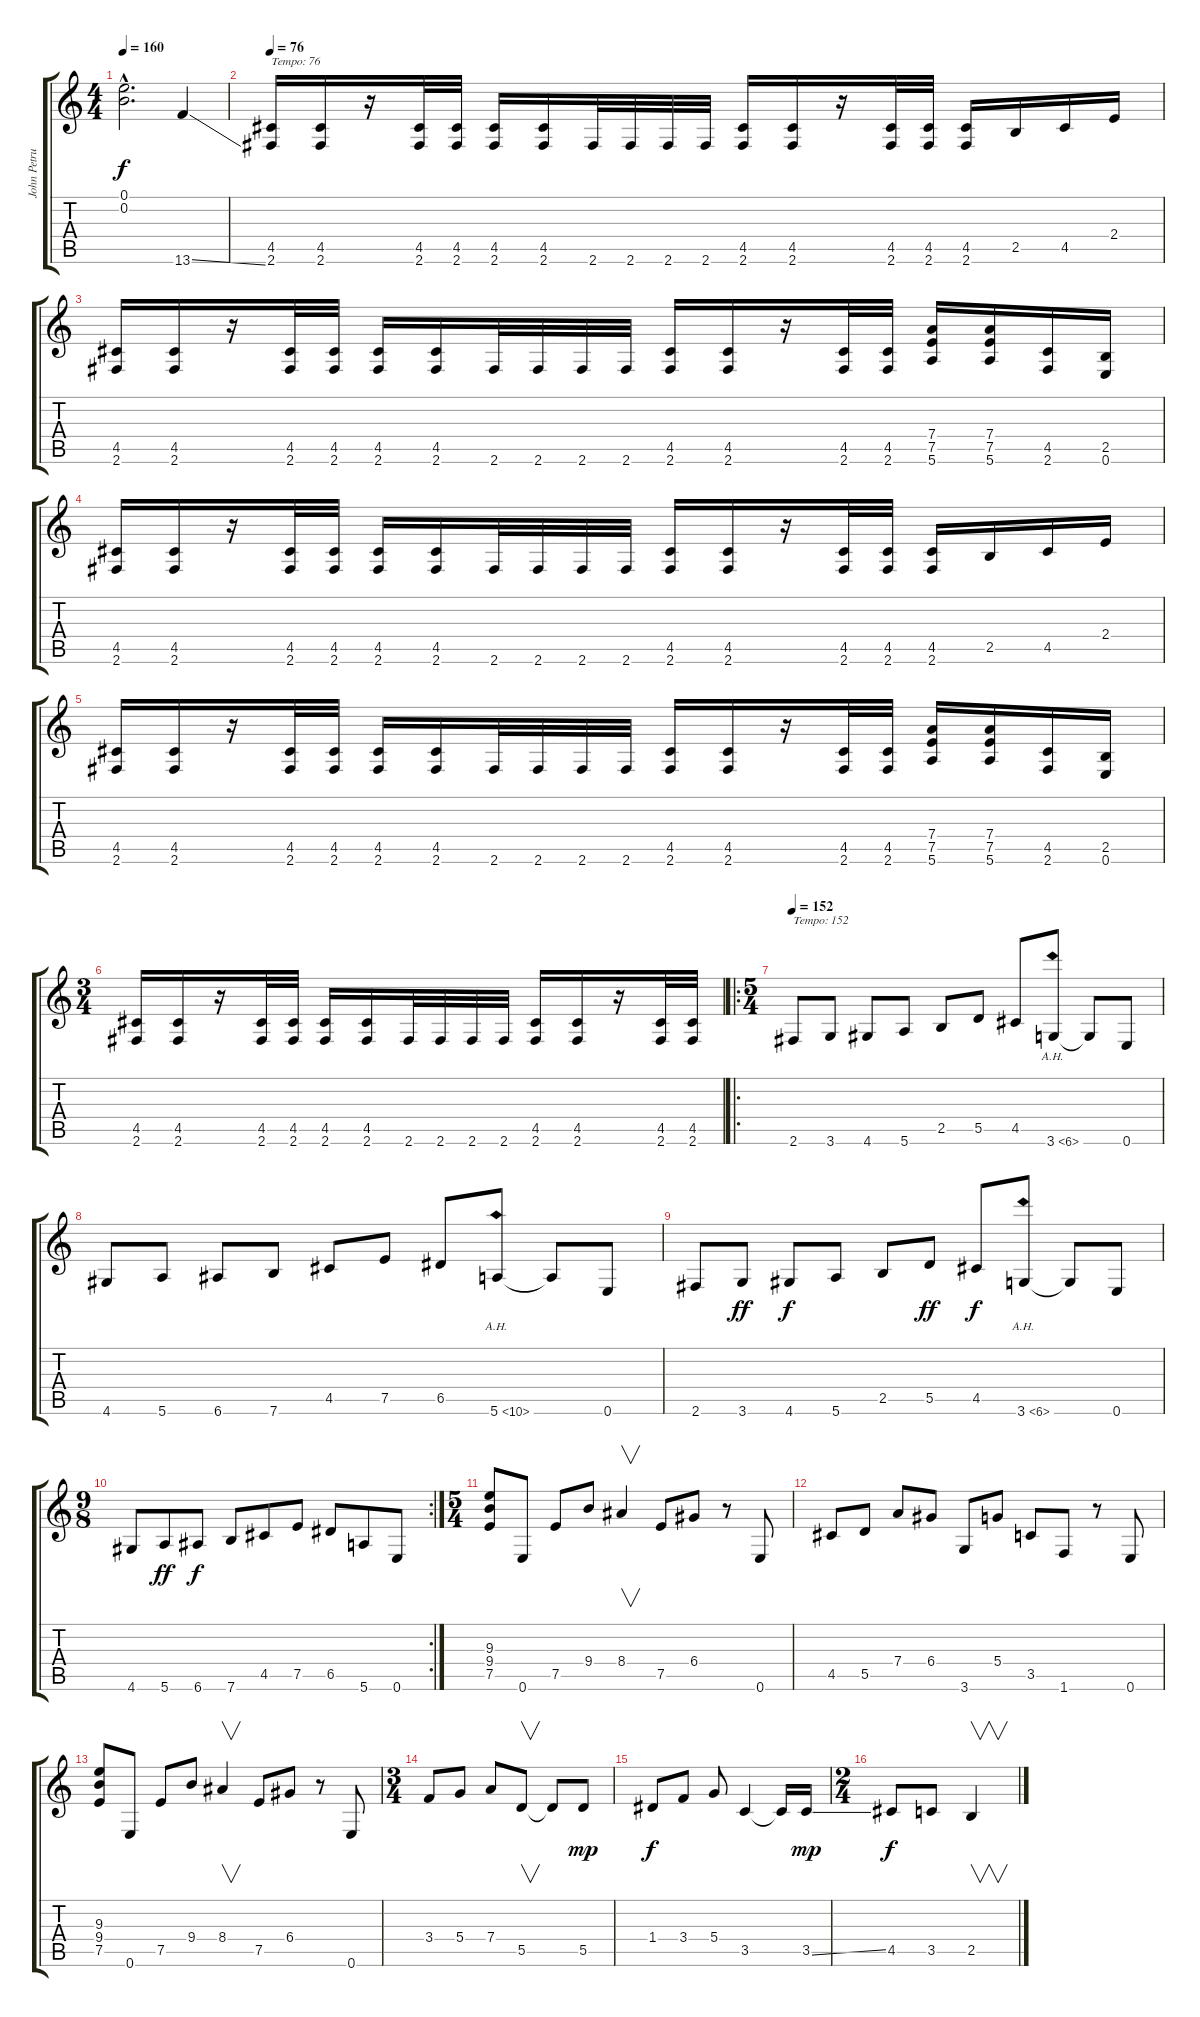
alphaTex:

\track ("John Petrucci - 6 Strings Guitar" "John Petru") {instrument distortionguitar}
\staff {score tabs}
\tuning (E4 B3 G3 D3 A2 E2) {hide}
\ts (4 4)
\tempo 160
\clef g2
\ks c
(0.1{hac t} 0.2{hac t}).2{d dy f} 13.6{ss}.4 |
\tempo 76
(4.5 2.6).16{txt "Tempo: 76"} (4.5 2.6).16 r.16 (4.5 2.6).32 (4.5 2.6).32 (4.5 2.6).16 (4.5 2.6).16 2.6.32 2.6.32 2.6.32 2.6.32 (4.5 2.6).16 (4.5 2.6).16 r.16 (4.5 2.6).32 (4.5 2.6).32 (4.5 2.6).16 2.5.16 4.5.16 2.4.16 |
(4.5 2.6).16 (4.5 2.6).16 r.16 (4.5 2.6).32 (4.5 2.6).32 (4.5 2.6).16 (4.5 2.6).16 2.6.32 2.6.32 2.6.32 2.6.32 (4.5 2.6).16 (4.5 2.6).16 r.16 (4.5 2.6).32 (4.5 2.6).32 (7.4 7.5 5.6).16 (7.4 7.5 5.6).16 (4.5 2.6).16 (2.5 0.6).16 |
(4.5 2.6).16 (4.5 2.6).16 r.16 (4.5 2.6).32 (4.5 2.6).32 (4.5 2.6).16 (4.5 2.6).16 2.6.32 2.6.32 2.6.32 2.6.32 (4.5 2.6).16 (4.5 2.6).16 r.16 (4.5 2.6).32 (4.5 2.6).32 (4.5 2.6).16 2.5.16 4.5.16 2.4.16 |
(4.5 2.6).16 (4.5 2.6).16 r.16 (4.5 2.6).32 (4.5 2.6).32 (4.5 2.6).16 (4.5 2.6).16 2.6.32 2.6.32 2.6.32 2.6.32 (4.5 2.6).16 (4.5 2.6).16 r.16 (4.5 2.6).32 (4.5 2.6).32 (7.4 7.5 5.6).16 (7.4 7.5 5.6).16 (4.5 2.6).16 (2.5 0.6).16 |
\ts (3 4)
(4.5 2.6).16 (4.5 2.6).16 r.16 (4.5 2.6).32 (4.5 2.6).32 (4.5 2.6).16 (4.5 2.6).16 2.6.32 2.6.32 2.6.32 2.6.32 (4.5 2.6).16 (4.5 2.6).16 r.16 (4.5 2.6).32 (4.5 2.6).32 |
\ro
\ts (5 4)
\tempo 152
2.6.8{txt "Tempo: 152"} 3.6.8 4.6.8 5.6.8 2.5.8 5.5.8 4.5.8 3.6{ah 3}.8 3.6{t}.8 0.6.8 |
4.6.8 5.6.8 6.6.8 7.6.8 4.5.8 7.5.8 6.5.8 5.6{ah 5}.8 5.6{t}.8 0.6.8 |
2.6.8 3.6.8{dy ff} 4.6.8{dy f} 5.6.8 2.5.8 5.5.8{dy ff} 4.5.8{dy f} 3.6{ah 3}.8 3.6{t}.8 0.6.8 |
\rc 2
\ts (9 8)
4.6.8 5.6.8{dy ff} 6.6.8{dy f} 7.6.8 4.5.8 7.5.8 6.5.8 5.6.8 0.6.8 |
\ts (5 4)
(9.3 9.4 7.5).8 0.6.8 7.5.8 9.4.8 8.4.4{v} 7.5.8 6.4.8 r.8 0.6.8 |
4.5.8 5.5.8 7.4.8 6.4.8 3.6.8 5.4.8 3.5.8 1.6.8 r.8 0.6.8 |
(9.3 9.4 7.5).8 0.6.8 7.5.8 9.4.8 8.4.4{v} 7.5.8 6.4.8 r.8 0.6.8 |
\ts (3 4)
3.4.8 5.4.8 7.4.8 5.5.8{v} 5.5{t}.8 5.5.8{dy mp} |
1.4.8{dy f} 3.4.8 5.4.8 3.5.4 3.5{t}.16 3.5{ss}.16{dy mp} |
\ts (2 4)
4.5.8{dy f} 3.5.8 2.5.4{v}
